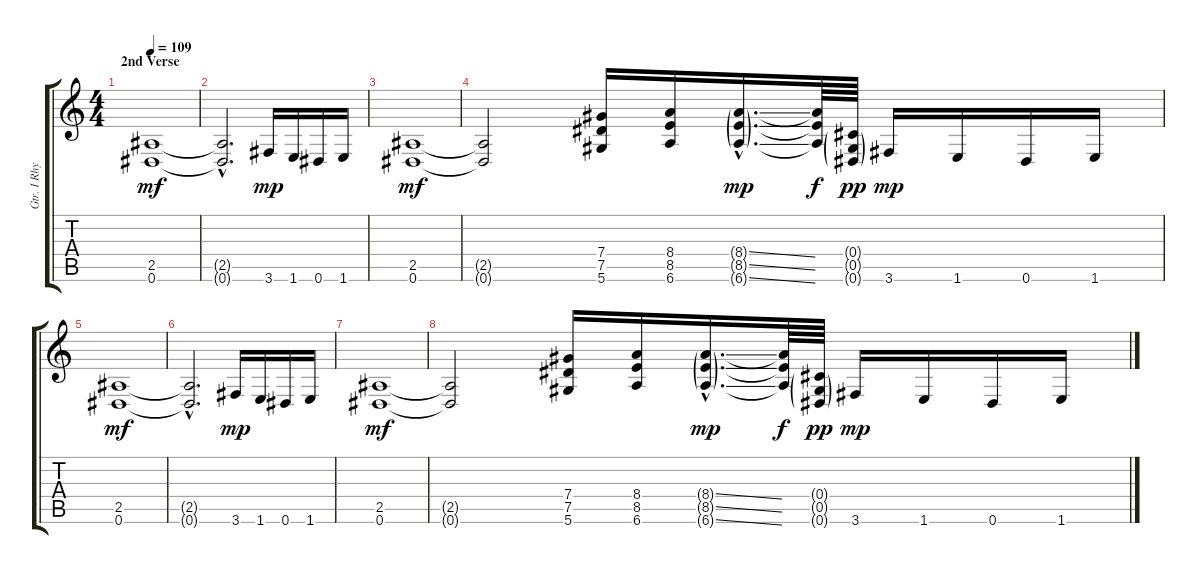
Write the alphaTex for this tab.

\track ("Gtr. I Rhytm" "Gtr. I Rhy") {instrument overdrivenguitar}
\staff {score tabs}
\tuning (Eb4 Bb3 Gb3 Db3 Ab2 Eb2) {hide}
\ts (4 4)
\section ("" "2nd Verse")
\tempo 109
\clef g2
\ks c
(2.5 0.6).1{dy mf} |
(2.5{hac t} 0.6{hac t}).2{d} 3.6.16{dy mp} 1.6.16 0.6.16 1.6.16 |
(2.5 0.6).1{dy mf} |
(2.5{t} 0.6{t}).2 (7.4 7.5 5.6).16 (8.4 8.5 6.6).16 (8.4{ss g hac} 8.5{ss g hac} 6.6{ss g hac}).16{d dy mp} (8.4{t} 8.5{t} 6.6{t}).64{dy f} (0.4{g} 0.5{g} 0.6{g}).64{dy pp} 3.6.16{dy mp} 1.6.16 0.6.16 1.6.16 |
(2.5 0.6).1{dy mf} |
(2.5{hac t} 0.6{hac t}).2{d} 3.6.16{dy mp} 1.6.16 0.6.16 1.6.16 |
(2.5 0.6).1{dy mf} |
(2.5{t} 0.6{t}).2 (7.4 7.5 5.6).16 (8.4 8.5 6.6).16 (8.4{ss g hac} 8.5{ss g hac} 6.6{ss g hac}).16{d dy mp} (8.4{t} 8.5{t} 6.6{t}).64{dy f} (0.4{g} 0.5{g} 0.6{g}).64{dy pp} 3.6.16{dy mp} 1.6.16 0.6.16 1.6.16
